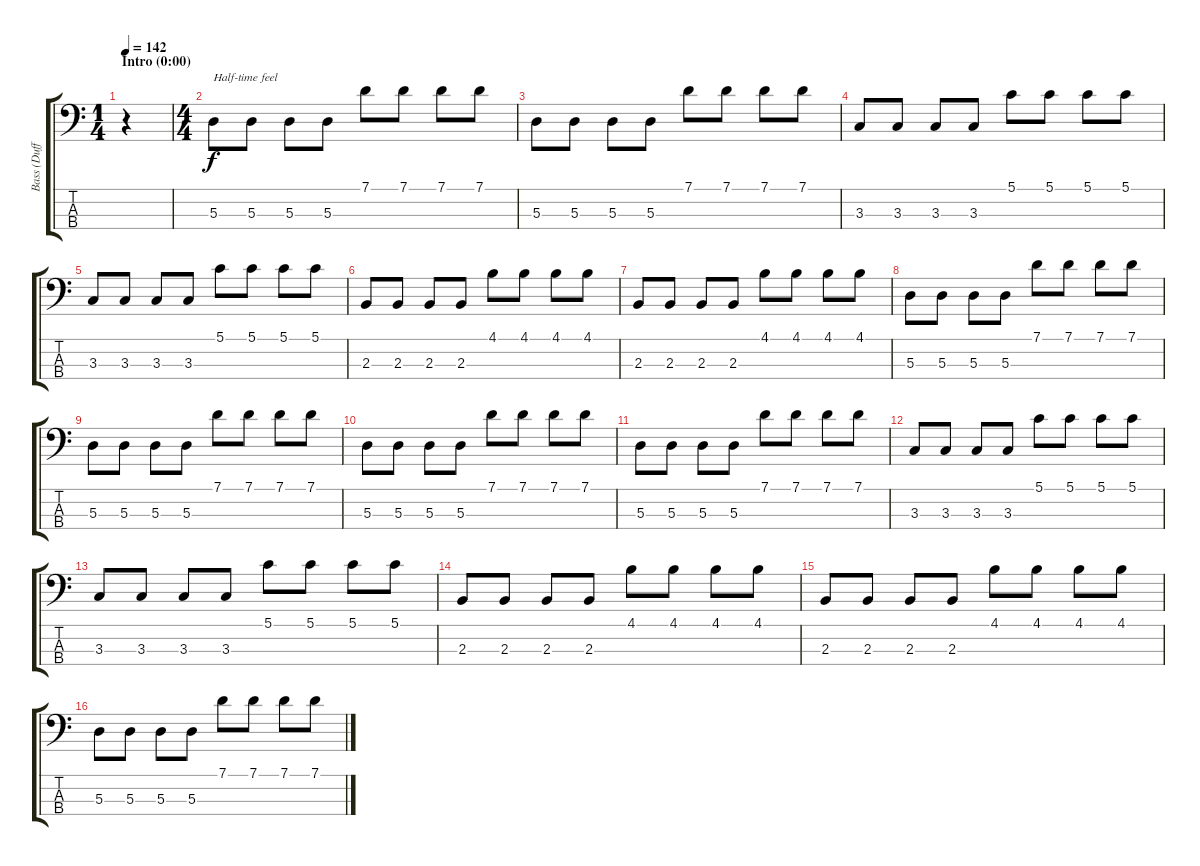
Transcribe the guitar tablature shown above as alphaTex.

\track ("Bass (Duff McKagan)" "Bass (Duff") {instrument electricbasspick}
\staff {score tabs}
\tuning (G2 D2 A1 D1) {hide}
\ts (1 4)
\section ("" "Intro (0:00)")
\tempo 142
\clef f4
\ks c
r.4{dy f instrument electricbasspick} |
\ts (4 4)
5.3.8{txt "Half-time feel"} 5.3.8 5.3.8 5.3.8 7.1.8 7.1.8 7.1.8 7.1.8 |
5.3.8 5.3.8 5.3.8 5.3.8 7.1.8 7.1.8 7.1.8 7.1.8 |
3.3.8 3.3.8 3.3.8 3.3.8 5.1.8 5.1.8 5.1.8 5.1.8 |
3.3.8 3.3.8 3.3.8 3.3.8 5.1.8 5.1.8 5.1.8 5.1.8 |
2.3.8 2.3.8 2.3.8 2.3.8 4.1.8 4.1.8 4.1.8 4.1.8 |
2.3.8 2.3.8 2.3.8 2.3.8 4.1.8 4.1.8 4.1.8 4.1.8 |
5.3.8 5.3.8 5.3.8 5.3.8 7.1.8 7.1.8 7.1.8 7.1.8 |
5.3.8 5.3.8 5.3.8 5.3.8 7.1.8 7.1.8 7.1.8 7.1.8 |
5.3.8 5.3.8 5.3.8 5.3.8 7.1.8 7.1.8 7.1.8 7.1.8 |
5.3.8 5.3.8 5.3.8 5.3.8 7.1.8 7.1.8 7.1.8 7.1.8 |
3.3.8 3.3.8 3.3.8 3.3.8 5.1.8 5.1.8 5.1.8 5.1.8 |
3.3.8 3.3.8 3.3.8 3.3.8 5.1.8 5.1.8 5.1.8 5.1.8 |
2.3.8 2.3.8 2.3.8 2.3.8 4.1.8 4.1.8 4.1.8 4.1.8 |
2.3.8 2.3.8 2.3.8 2.3.8 4.1.8 4.1.8 4.1.8 4.1.8 |
5.3.8 5.3.8 5.3.8 5.3.8 7.1.8 7.1.8 7.1.8 7.1.8
